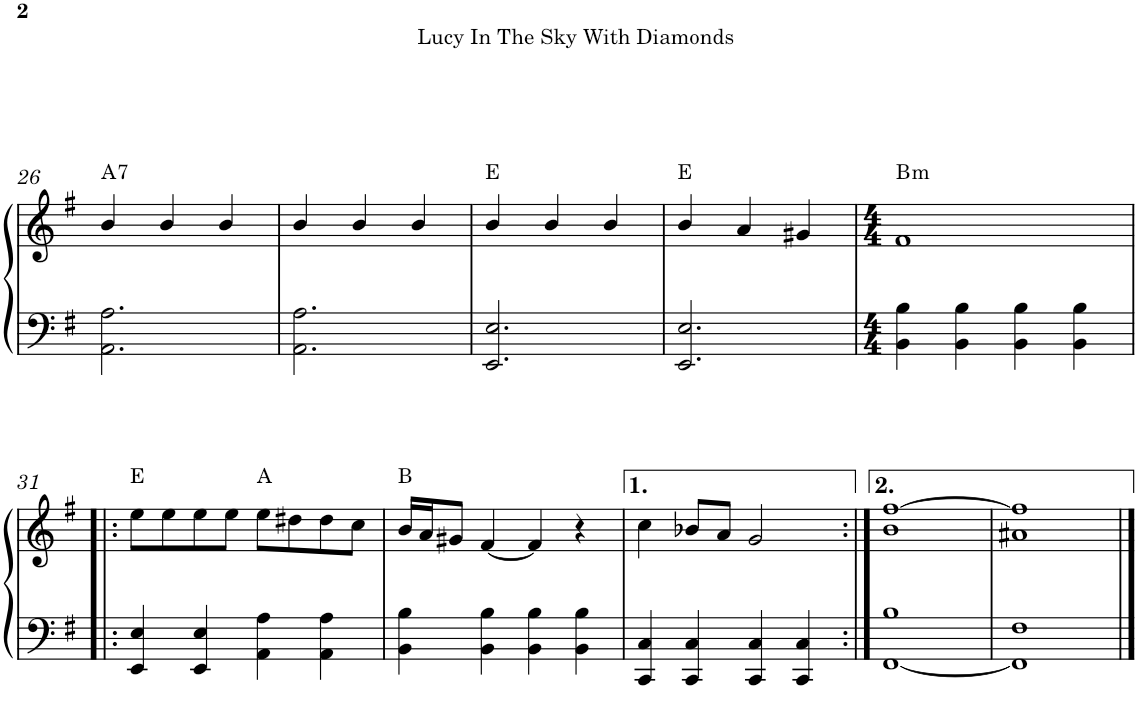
**kern	**kern	**harte
*part1	*part1	*part1
*staff2	*staff1	*
*I"Accordion	*	*
*I'Acc.	*	*
!!LO:PB:g=z
*clefF4	*clefG2	*
*k[f#]	*k[f#]	*
*G:	*G:	*
*M3/4	*M3/4	*
=26	=26	=26
!	!	!LO:H:kt=7
2.AA\ 2.A\	4b/	A:7
.	4b/	.
.	4b/	.
=27	=27	=27
2.AA\ 2.A\	4b/	.
.	4b/	.
.	4b/	.
=28	=28	=28
2.EE/ 2.E/	4b/	E:maj
.	4b/	.
.	4b/	.
=29	=29	=29
2.EE/ 2.E/	4b/	E:maj
.	4a/	.
.	4g#X/	.
=30	=30	=30
*M4/4	*M4/4	*
!	!	!LO:H:kt=m
4BB\ 4B\	1f#	B:min
4BB\ 4B\	.	.
4BB\ 4B\	.	.
4BB\ 4B\	.	.
!!LO:LB:g=z
=31!|:	=31!|:	=31!|:
4EE/ 4E/	8ee\L	E:maj
.	8ee\	.
4EE/ 4E/	8ee\	.
.	8ee\J	.
4AA\ 4A\	8ee\L	A:maj
.	8dd#X\	.
4AA\ 4A\	8dd#\	.
.	8cc\J	.
=32	=32	=32
4BB\ 4B\	16b/LL	B:maj
.	16a/J	.
.	8g#X/J	.
4BB\ 4B\	[<4f#/	.
4BB\ 4B\	4f#/]	.
4BB\ 4B\	4r	.
=33	=33	=33
4CC/ 4C/	4cc\	.
4CC/ 4C/	8b-X/L	.
.	8a/J	.
4CC/ 4C/	2g/	.
4CC/ 4C/	.	.
=34:|!	=34:|!	=34:|!
[<1FF# 1B	1b [>1ff#	.
=35	=35	=35
1FF#] 1F#	1a#X 1ff#]	.
==	==	==
*-	*-	*-
